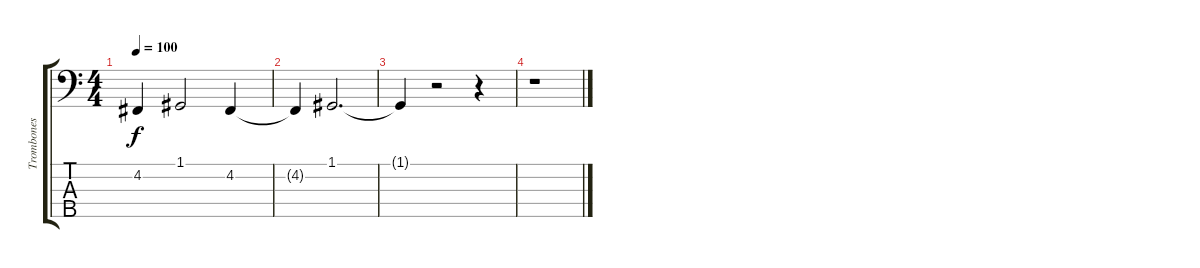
\track ("Trombones" "Trombones") {instrument trombone}
\staff {score tabs}
\tuning (G2 D2 A1 E1 B0) {hide}
\ts (4 4)
\tempo 100
\clef f4
\ks c
4.2{t}.4{dy f} 1.1.2 4.2.4 |
4.2{t}.4 1.1.2{d} |
1.1{t}.4 r.2 r.4 |
r.1
